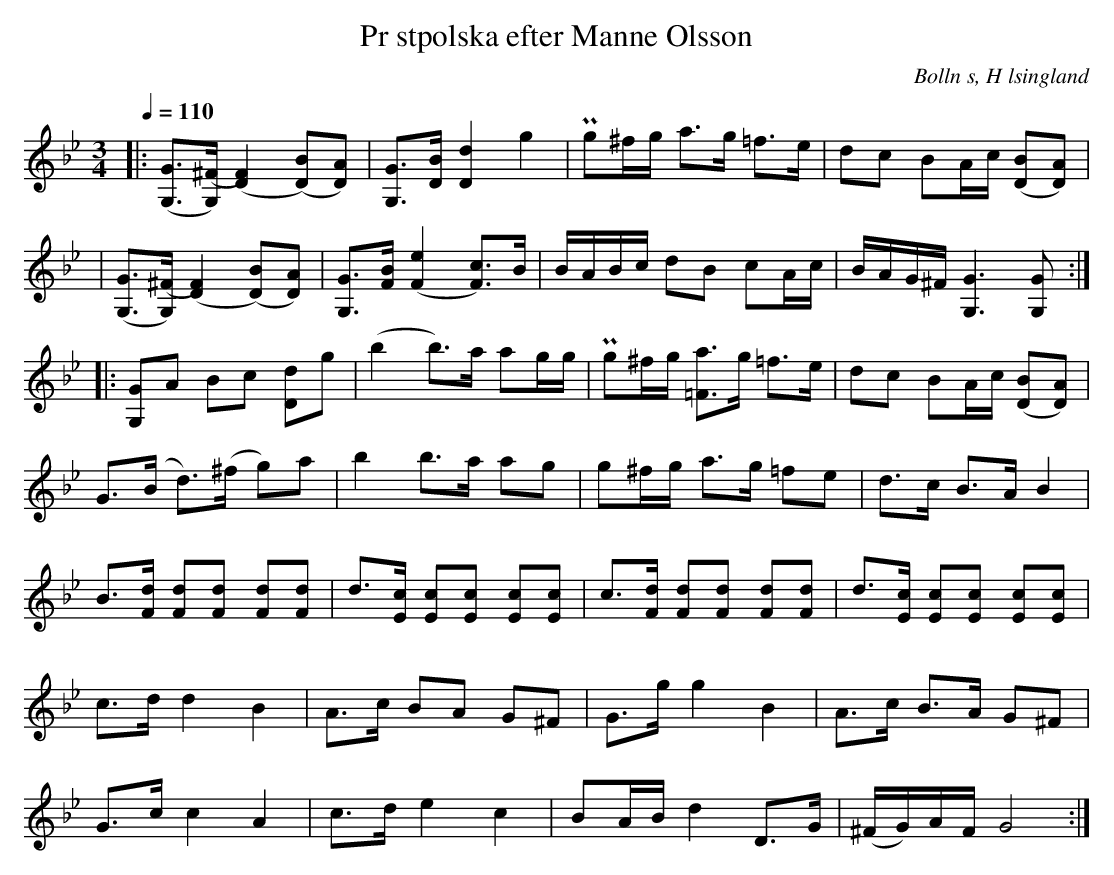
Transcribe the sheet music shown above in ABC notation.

X:1
T:Pr stpolska efter Manne Olsson
O:Bolln s, H lsingland
M:3/4
L:1/8
Q:1/4=110
K:Gm
|:[(G, G]>[G,) (^F] [F2) (D2] [(D) B][D) A]| [G, G]>[D B] [D2 d2] g2| Pg^f/g/ a>g =f>e | dc   BA/c/ [B (D][D) A]|
|[(G, G]>[G,) (^F] [F2) (D2] [(D) B][D) A]| [G, G]>[F B] [(F2 e2] [F) c]>B|B/A/B/c/  dB cA/c/  | B/A/G/^F/ [G,3 G3] [G, G] :|:
[G, G]A Bc [D d]g| (b2     b)>a ag/g/| Pg^f/g/  [=F a]>g =f>e | dc BA/c/ [(D B][D) A]|
G>(B   d>)(^f   g)a        | b2     b>a      ag         | g^f/g/ a>g =fe | d>c         B>A B2   |
B>[Fd] [Fd][Fd] [Fd][Fd] | d>[Ec] [Ec][Ec] [Ec][Ec] | \
c>[Fd] [Fd][Fd] [Fd][Fd] | d>[Ec] [Ec][Ec] [Ec][Ec] |
c>d    d2       B2           | A>c    BA       G^F       | G>g    g2 B2     | A>c         B>A G^F  |
G>c    c2       A2           | c>d    e2       c2        | BA/B/  d2 D>G   | (^F/G/)A/F/ G4      :|
